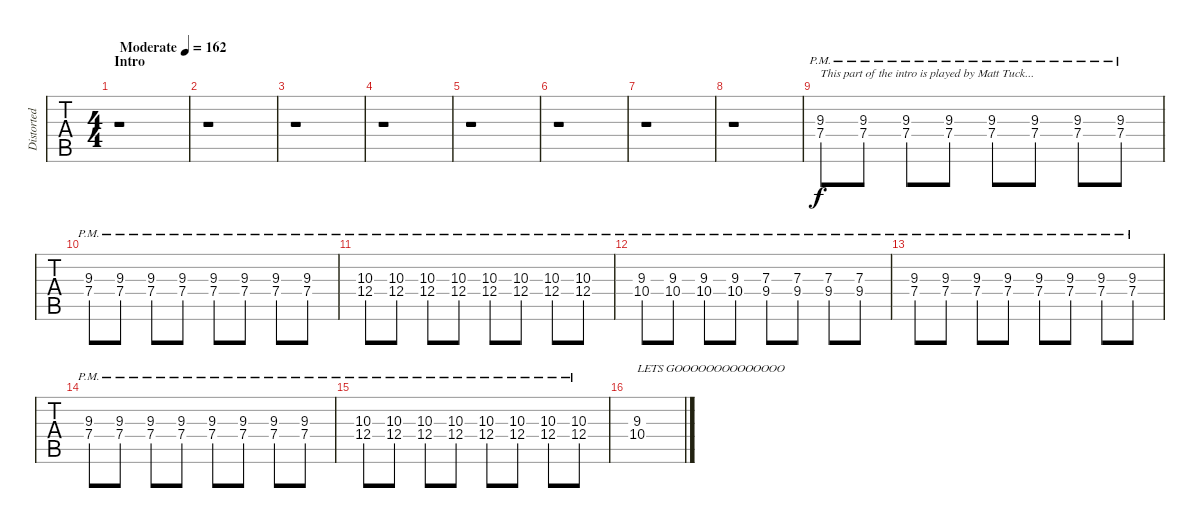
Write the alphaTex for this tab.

\track ("Distorted 1 [Padge]" "Distorted ") {instrument overdrivenguitar}
\staff {tabs}
\tuning (D4 A3 F3 C3 G2 C2) {hide}
\ts (4 4)
\section ("" "Intro")
\tempo (162 "Moderate")
\clef g2
\ks c
r.1{dy f instrument overdrivenguitar} |
r.1 |
r.1 |
r.1 |
r.1 |
r.1 |
r.1 |
r.1 |
(9.3{pm} 7.4{pm}).8{txt "This part of the intro is played by Matt Tuck..."} (9.3{pm} 7.4{pm}).8 (9.3{pm} 7.4{pm}).8 (9.3{pm} 7.4{pm}).8 (9.3{pm} 7.4{pm}).8 (9.3{pm} 7.4{pm}).8 (9.3{pm} 7.4{pm}).8 (9.3{pm} 7.4{pm}).8 |
(9.3{pm} 7.4{pm}).8 (9.3{pm} 7.4{pm}).8 (9.3{pm} 7.4{pm}).8 (9.3{pm} 7.4{pm}).8 (9.3{pm} 7.4{pm}).8 (9.3{pm} 7.4{pm}).8 (9.3{pm} 7.4{pm}).8 (9.3{pm} 7.4{pm}).8 |
(10.3{pm} 12.4{pm}).8 (10.3{pm} 12.4{pm}).8 (10.3{pm} 12.4{pm}).8 (10.3{pm} 12.4{pm}).8 (10.3{pm} 12.4{pm}).8 (10.3{pm} 12.4{pm}).8 (10.3{pm} 12.4{pm}).8 (10.3{pm} 12.4{pm}).8 |
(9.3{pm} 10.4{pm}).8 (9.3{pm} 10.4{pm}).8 (9.3{pm} 10.4{pm}).8 (9.3{pm} 10.4{pm}).8 (7.3{pm} 9.4{pm}).8 (7.3{pm} 9.4{pm}).8 (7.3{pm} 9.4{pm}).8 (7.3{pm} 9.4{pm}).8 |
(9.3{pm} 7.4{pm}).8 (9.3{pm} 7.4{pm}).8 (9.3{pm} 7.4{pm}).8 (9.3{pm} 7.4{pm}).8 (9.3{pm} 7.4{pm}).8 (9.3{pm} 7.4{pm}).8 (9.3{pm} 7.4{pm}).8 (9.3{pm} 7.4{pm}).8 |
(9.3{pm} 7.4{pm}).8 (9.3{pm} 7.4{pm}).8 (9.3{pm} 7.4{pm}).8 (9.3{pm} 7.4{pm}).8 (9.3{pm} 7.4{pm}).8 (9.3{pm} 7.4{pm}).8 (9.3{pm} 7.4{pm}).8 (9.3{pm} 7.4{pm}).8 |
(10.3{pm} 12.4{pm}).8 (10.3{pm} 12.4{pm}).8 (10.3{pm} 12.4{pm}).8 (10.3{pm} 12.4{pm}).8 (10.3{pm} 12.4{pm}).8 (10.3{pm} 12.4{pm}).8 (10.3{pm} 12.4{pm}).8 (10.3{pm} 12.4{pm}).8 |
(9.3 10.4).1{txt "LETS GOOOOOOOOOOOOOO"}
